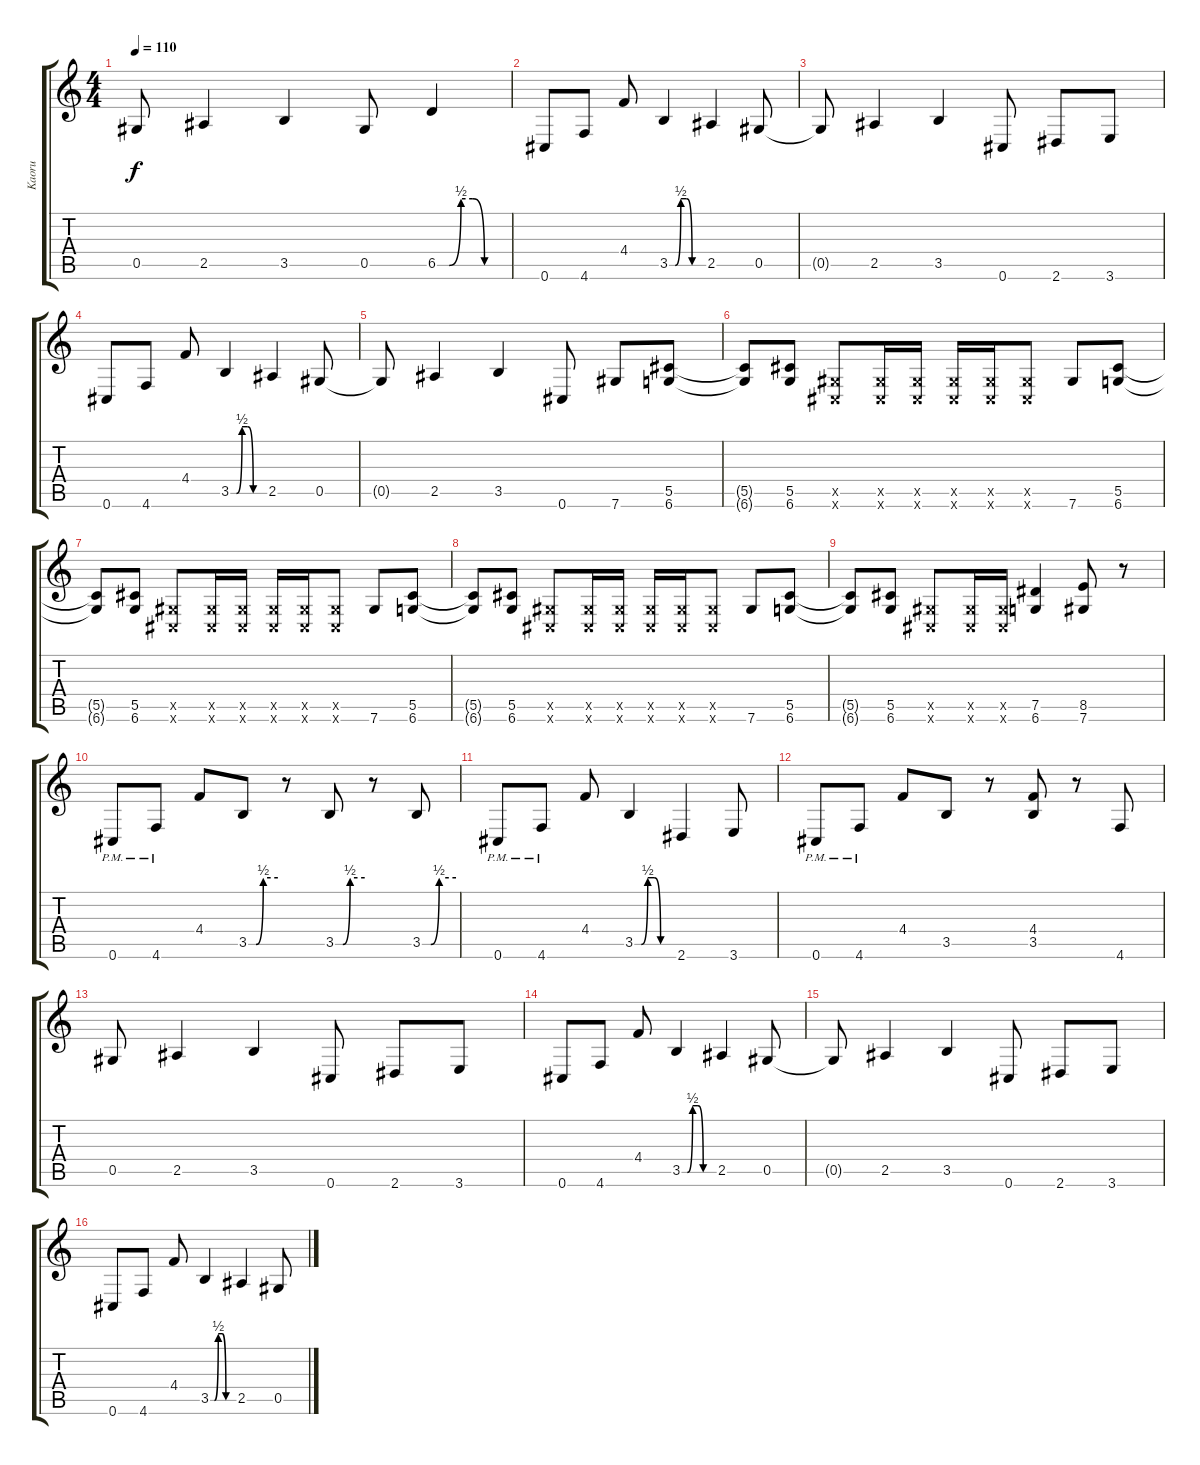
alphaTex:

\track ("Kaoru" "Kaoru") {instrument overdrivenguitar}
\staff {score tabs}
\tuning (Eb4 Bb3 Gb3 Db3 Ab2 Db2) {hide}
\ts (4 4)
\tempo 110
\clef g2
\ks c
0.5{t}.8{dy f} 2.5.4 3.5.4 0.5.8 6.5{be (custom 0 0 10 0 20 2 30 2 40 0 60 0)}.4 |
0.6.8 4.6.8 4.4.8 3.5{be (custom 0 0 10 0 20 2 30 2 40 0 60 0)}.4 2.5.4 0.5.8 |
0.5{t}.8 2.5.4 3.5.4 0.6.8 2.6.8 3.6.8 |
0.6.8 4.6.8 4.4.8 3.5{be (custom 0 0 10 0 20 2 30 2 40 0 60 0)}.4 2.5.4 0.5.8 |
0.5{t}.8 2.5.4 3.5.4 0.6.8 7.6.8 (5.5 6.6).8 |
(5.5{t} 6.6{t}).8 (5.5 6.6).8 (0.5{x} 0.6{x}).8 (0.5{x} 0.6{x}).16 (0.5{x} 0.6{x}).16 (0.5{x} 0.6{x}).16 (0.5{x} 0.6{x}).16 (0.5{x} 0.6{x}).8 7.6.8 (5.5 6.6).8 |
(5.5{t} 6.6{t}).8 (5.5 6.6).8 (0.5{x} 0.6{x}).8 (0.5{x} 0.6{x}).16 (0.5{x} 0.6{x}).16 (0.5{x} 0.6{x}).16 (0.5{x} 0.6{x}).16 (0.5{x} 0.6{x}).8 7.6.8 (5.5 6.6).8 |
(5.5{t} 6.6{t}).8 (5.5 6.6).8 (0.5{x} 0.6{x}).8 (0.5{x} 0.6{x}).16 (0.5{x} 0.6{x}).16 (0.5{x} 0.6{x}).16 (0.5{x} 0.6{x}).16 (0.5{x} 0.6{x}).8 7.6.8 (5.5 6.6).8 |
(5.5{t} 6.6{t}).8 (5.5 6.6).8 (0.5{x} 0.6{x}).8 (0.5{x} 0.6{x}).16 (0.5{x} 0.6{x}).16 (7.5 6.6).4 (8.5 7.6).8 r.8 |
0.6{pm}.8 4.6{pm}.8 4.4.8 3.5{be (custom 0 0 15 0 30 2 60 2)}.8 r.8 3.5{be (custom 0 0 15 0 30 2 60 2)}.8 r.8 3.5{be (custom 0 0 15 0 30 2 60 2)}.8 |
0.6{pm}.8 4.6{pm}.8 4.4.8 3.5{be (custom 0 0 10 0 20 2 30 2 40 0 60 0)}.4 2.6.4 3.6.8 |
0.6{pm}.8 4.6{pm}.8 4.4.8 3.5.8 r.8 (4.4 3.5).8 r.8 4.6.8 |
0.5.8 2.5.4 3.5.4 0.6.8 2.6.8 3.6.8 |
0.6.8 4.6.8 4.4.8 3.5{be (custom 0 0 10 0 20 2 30 2 40 0 60 0)}.4 2.5.4 0.5.8 |
0.5{t}.8 2.5.4 3.5.4 0.6.8 2.6.8 3.6.8 |
0.6.8 4.6.8 4.4.8 3.5{be (custom 0 0 10 0 20 2 30 2 40 0 60 0)}.4 2.5.4 0.5.8
